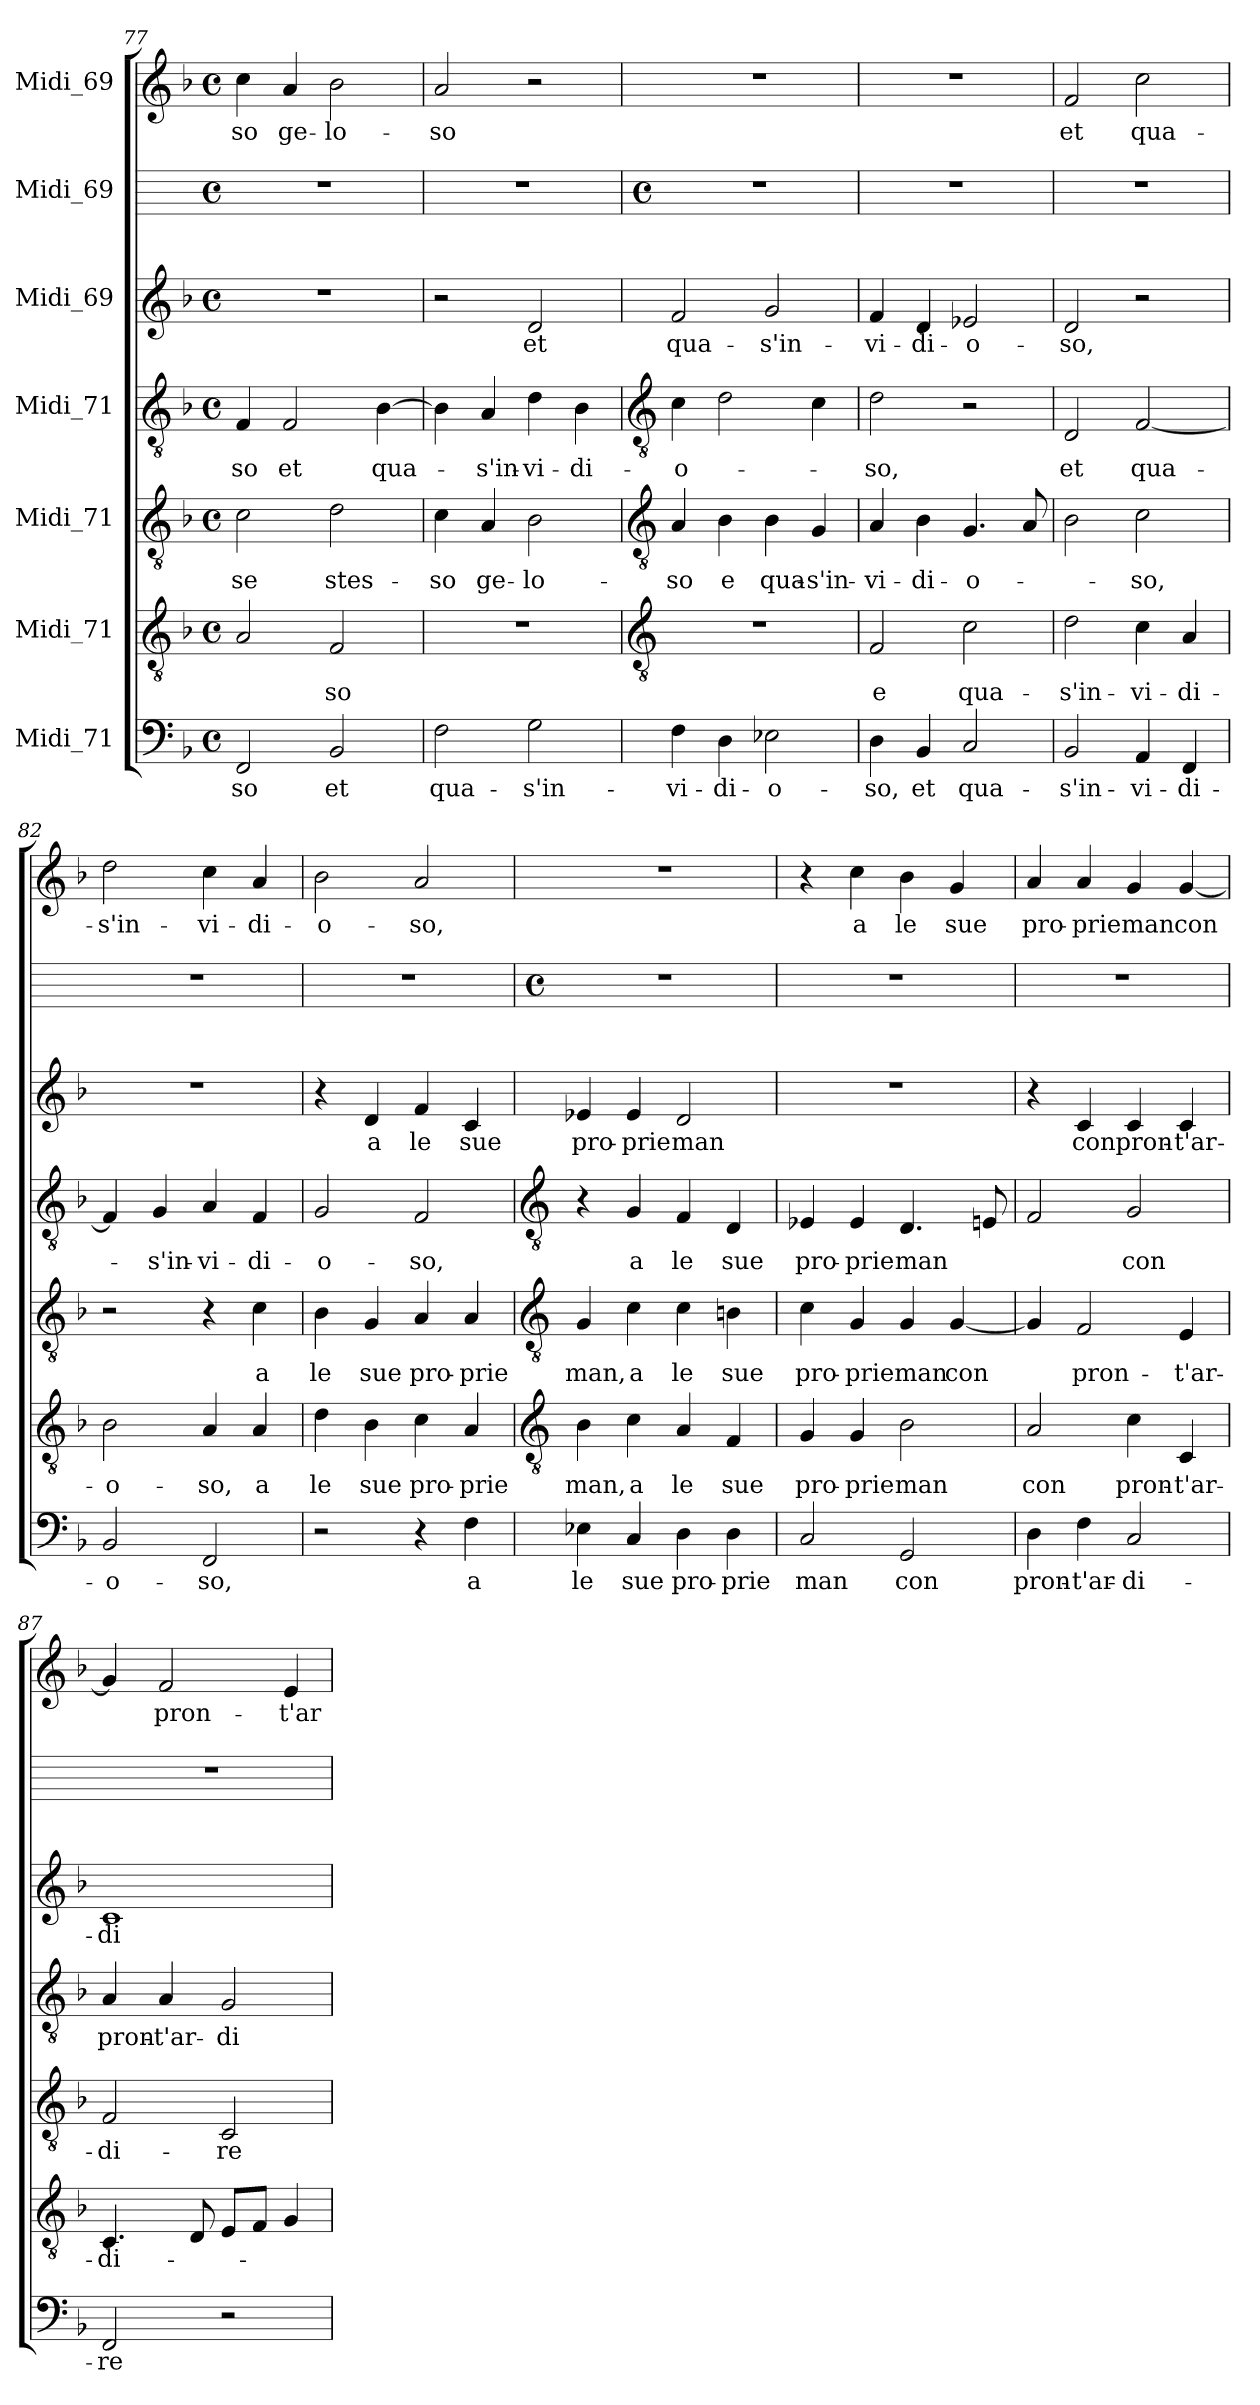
**kern	**text	**kern	**text	**kern	**text	**kern	**text	**kern	**text	**kern	**kern	**text
*part7	*part7	*part6	*part6	*part5	*part5	*part4	*part4	*part3	*part3	*part2	*part1	*part1
*staff7	*staff7	*staff6	*staff6	*staff5	*staff5	*staff4	*staff4	*staff3	*staff3	*staff2	*staff1	*staff1
*I"Midi_71	*	*I"Midi_71	*	*I"Midi_71	*	*I"Midi_71	*	*I"Midi_69	*	*I"Midi_69	*I"Midi_69	*
*clefF4	*	*clefGv2	*	*clefGv2	*	*clefGv2	*	*clefG2	*	*	*clefG2	*
*k[b-]	*	*k[b-]	*	*k[b-]	*	*k[b-]	*	*k[b-]	*	*	*k[b-]	*
*F:	*	*F:	*	*F:	*	*F:	*	*F:	*	*	*F:	*
*M4/4	*	*M4/4	*	*M4/4	*	*M4/4	*	*M4/4	*	*M4/4	*M4/4	*
*met(c)	*	*met(c)	*	*met(c)	*	*met(c)	*	*met(c)	*	*met(c)	*met(c)	*
=77	=77	=77	=77	=77	=77	=77	=77	=77	=77	=77	=77	=77
!	!LO:LY:b	!	!	!	!LO:LY:b	!	!LO:LY:b	!	!	!	!	!LO:LY:b
2FF	-so	2A	.	2c	se	4F	-so	1r	.	1r	4cc	-so
!	!	!	!	!	!	!	!LO:LY:b	!	!	!	!	!LO:LY:b
.	.	.	.	.	.	2F	et	.	.	.	4a	ge-
!	!LO:LY:b	!	!LO:LY:b	!	!LO:LY:b	!	!	!	!	!	!	!LO:LY:b
2BB-	et	2F	-so	2d	stes-	.	.	.	.	.	2b-	-lo-
!	!	!	!	!	!	!	!LO:LY:b	!	!	!	!	!
.	.	.	.	.	.	[4B-	qua-	.	.	.	.	.
=78	=78	=78	=78	=78	=78	=78	=78	=78	=78	=78	=78	=78
!	!LO:LY:b	!	!	!	!LO:LY:b	!	!	!	!	!	!	!LO:LY:b
2F	qua-	1r	.	4c	-so	4B-]	.	2r	.	1r	2a	-so
!	!	!	!	!	!LO:LY:b	!	!LO:LY:b	!	!	!	!	!
.	.	.	.	4A	ge-	4A	-s'in-	.	.	.	.	.
!	!LO:LY:b	!	!	!	!LO:LY:b	!	!LO:LY:b	!	!LO:LY:b	!	!	!
2G	-s'in-	.	.	2B-	-lo-	4d	-vi-	2d	et	.	2r	.
!	!	!	!	!	!	!	!LO:LY:b	!	!	!	!	!
.	.	.	.	.	.	4B-	-di-	.	.	.	.	.
!!LO:LB:g=z
=79	=79	=79	=79	=79	=79	=79	=79	=79	=79	=79	=79	=79
*	*	*clefGv2	*	*clefGv2	*	*clefGv2	*	*	*	*	*	*
*	*	*	*	*	*	*	*	*	*	*M4/4	*	*
*	*	*	*	*	*	*	*	*	*	*met(c)	*	*
!	!LO:LY:b	!	!	!	!LO:LY:b	!	!LO:LY:b	!	!LO:LY:b	!	!	!
4F	-vi-	1r	.	4A	-so	4c	-o-	2f	qua-	1r	1r	.
!	!LO:LY:b	!	!	!	!LO:LY:b	!	!	!	!	!	!	!
4D	-di-	.	.	4B-	e	2d	.	.	.	.	.	.
!	!LO:LY:b	!	!	!	!LO:LY:b	!	!	!	!LO:LY:b	!	!	!
2E-X	-o-	.	.	4B-	qua-	.	.	2g	-s'in-	.	.	.
!	!	!	!	!	!LO:LY:b	!	!	!	!	!	!	!
.	.	.	.	4G	-s'in-	4c	.	.	.	.	.	.
=80	=80	=80	=80	=80	=80	=80	=80	=80	=80	=80	=80	=80
!	!LO:LY:b	!	!LO:LY:b	!	!LO:LY:b	!	!LO:LY:b	!	!LO:LY:b	!	!	!
4D	-so,	2F	e	4A	-vi-	2d	-so,	4f	-vi-	1r	1r	.
!	!LO:LY:b	!	!	!	!LO:LY:b	!	!	!	!LO:LY:b	!	!	!
4BB-	et	.	.	4B-	-di-	.	.	4d	-di-	.	.	.
!	!LO:LY:b	!	!LO:LY:b	!	!LO:LY:b	!	!	!	!LO:LY:b	!	!	!
2C	qua-	2c	qua-	4.G	-o-	2r	.	2e-X	-o-	.	.	.
.	.	.	.	8A	.	.	.	.	.	.	.	.
=81	=81	=81	=81	=81	=81	=81	=81	=81	=81	=81	=81	=81
!	!LO:LY:b	!	!LO:LY:b	!	!	!	!LO:LY:b	!	!LO:LY:b	!	!	!LO:LY:b
2BB-	-s'in-	2d	-s'in-	2B-	.	2D	et	2d	-so,	1r	2f	et
!	!LO:LY:b	!	!LO:LY:b	!	!LO:LY:b	!	!LO:LY:b	!	!	!	!	!LO:LY:b
4AA	-vi-	4c	-vi-	2c	-so,	[2F	qua-	2r	.	.	2cc	qua-
!	!LO:LY:b	!	!LO:LY:b	!	!	!	!	!	!	!	!	!
4FF	-di-	4A	-di-	.	.	.	.	.	.	.	.	.
=82	=82	=82	=82	=82	=82	=82	=82	=82	=82	=82	=82	=82
!	!LO:LY:b	!	!LO:LY:b	!	!	!	!	!	!	!	!	!LO:LY:b
2BB-	-o-	2B-	-o-	2r	.	4F]	.	1r	.	1r	2dd	-s'in-
!	!	!	!	!	!	!	!LO:LY:b	!	!	!	!	!
.	.	.	.	.	.	4G	-s'in-	.	.	.	.	.
!	!LO:LY:b	!	!LO:LY:b	!	!	!	!LO:LY:b	!	!	!	!	!LO:LY:b
2FF	-so,	4A	-so,	4r	.	4A	-vi-	.	.	.	4cc	-vi-
!	!	!	!LO:LY:b	!	!LO:LY:b	!	!LO:LY:b	!	!	!	!	!LO:LY:b
.	.	4A	a	4c	a	4F	-di-	.	.	.	4a	-di-
=83	=83	=83	=83	=83	=83	=83	=83	=83	=83	=83	=83	=83
!	!	!	!LO:LY:b	!	!LO:LY:b	!	!LO:LY:b	!	!	!	!	!LO:LY:b
2r	.	4d	le	4B-	le	2G	-o-	4r	.	1r	2b-	-o-
!	!	!	!LO:LY:b	!	!LO:LY:b	!	!	!	!LO:LY:b	!	!	!
.	.	4B-	sue	4G	sue	.	.	4d	a	.	.	.
!	!	!	!LO:LY:b	!	!LO:LY:b	!	!LO:LY:b	!	!LO:LY:b	!	!	!LO:LY:b
4r	.	4c	pro-	4A	pro-	2F	-so,	4f	le	.	2a	-so,
!	!LO:LY:b	!	!LO:LY:b	!	!LO:LY:b	!	!	!	!LO:LY:b	!	!	!
4F	a	4A	-prie	4A	-prie	.	.	4c	sue	.	.	.
!!LO:LB:g=z
=84	=84	=84	=84	=84	=84	=84	=84	=84	=84	=84	=84	=84
*	*	*clefGv2	*	*clefGv2	*	*clefGv2	*	*	*	*	*	*
*	*	*	*	*	*	*	*	*	*	*M4/4	*	*
*	*	*	*	*	*	*	*	*	*	*met(c)	*	*
!	!LO:LY:b	!	!LO:LY:b	!	!LO:LY:b	!	!	!	!LO:LY:b	!	!	!
4E-X	le	4B-	man,	4G	man,	4r	.	4e-X	pro-	1r	1r	.
!	!LO:LY:b	!	!LO:LY:b	!	!LO:LY:b	!	!LO:LY:b	!	!LO:LY:b	!	!	!
4C	sue	4c	a	4c	a	4G	a	4e-	-prie	.	.	.
!	!LO:LY:b	!	!LO:LY:b	!	!LO:LY:b	!	!LO:LY:b	!	!LO:LY:b	!	!	!
4D	pro-	4A	le	4c	le	4F	le	2d	man	.	.	.
!	!LO:LY:b	!	!LO:LY:b	!	!LO:LY:b	!	!LO:LY:b	!	!	!	!	!
4D	-prie	4F	sue	4Bn	sue	4D	sue	.	.	.	.	.
=85	=85	=85	=85	=85	=85	=85	=85	=85	=85	=85	=85	=85
!	!LO:LY:b	!	!LO:LY:b	!	!LO:LY:b	!	!LO:LY:b	!	!	!	!	!
2C	man	4G	pro-	4c	pro-	4E-X	pro-	1r	.	1r	4r	.
!	!	!	!LO:LY:b	!	!LO:LY:b	!	!LO:LY:b	!	!	!	!	!LO:LY:b
.	.	4G	-prie	4G	-prie	4E-	-prie	.	.	.	4cc	a
!	!LO:LY:b	!	!LO:LY:b	!	!LO:LY:b	!	!LO:LY:b	!	!	!	!	!LO:LY:b
2GG	con	2B-	man	4G	man	4.D	man	.	.	.	4b-	le
!	!	!	!	!	!LO:LY:b	!	!	!	!	!	!	!LO:LY:b
.	.	.	.	[4G	con	.	.	.	.	.	4g	sue
.	.	.	.	.	.	8En	.	.	.	.	.	.
=86	=86	=86	=86	=86	=86	=86	=86	=86	=86	=86	=86	=86
!	!LO:LY:b	!	!LO:LY:b	!	!	!	!	!	!	!	!	!LO:LY:b
4D	pron-	2A	con	4G]	.	2F	.	4r	.	1r	4a	pro-
!	!LO:LY:b	!	!	!	!LO:LY:b	!	!	!	!LO:LY:b	!	!	!LO:LY:b
4F	-t'ar-	.	.	2F	pron-	.	.	4c	con	.	4a	-prie
!	!LO:LY:b	!	!LO:LY:b	!	!	!	!LO:LY:b	!	!LO:LY:b	!	!	!LO:LY:b
2C	-di-	4c	pron-	.	.	2G	con	4c	pron-	.	4g	man
!	!	!	!LO:LY:b	!	!LO:LY:b	!	!	!	!LO:LY:b	!	!	!LO:LY:b
.	.	4C	-t'ar-	4E	-t'ar-	.	.	4c	-t'ar-	.	[4g	con
=87	=87	=87	=87	=87	=87	=87	=87	=87	=87	=87	=87	=87
!	!LO:LY:b	!	!LO:LY:b	!	!LO:LY:b	!	!LO:LY:b	!	!LO:LY:b	!	!	!
2FF	-re	4.C	-di-	2F	-di-	4A	pron-	1c	-di-	1r	4g]	.
!	!	!	!	!	!	!	!LO:LY:b	!	!	!	!	!LO:LY:b
.	.	.	.	.	.	4A	-t'ar-	.	.	.	2f	pron-
.	.	8D	.	.	.	.	.	.	.	.	.	.
!	!	!	!	!	!LO:LY:b	!	!LO:LY:b	!	!	!	!	!
2r	.	8EL	.	2C	-re	2G	-di-	.	.	.	.	.
.	.	8FJ	.	.	.	.	.	.	.	.	.	.
!	!	!	!	!	!	!	!	!	!	!	!	!LO:LY:b
.	.	4G	.	.	.	.	.	.	.	.	4e	-t'ar-
=	=	=	=	=	=	=	=	=	=	=	=	=
*-	*-	*-	*-	*-	*-	*-	*-	*-	*-	*-	*-	*-
